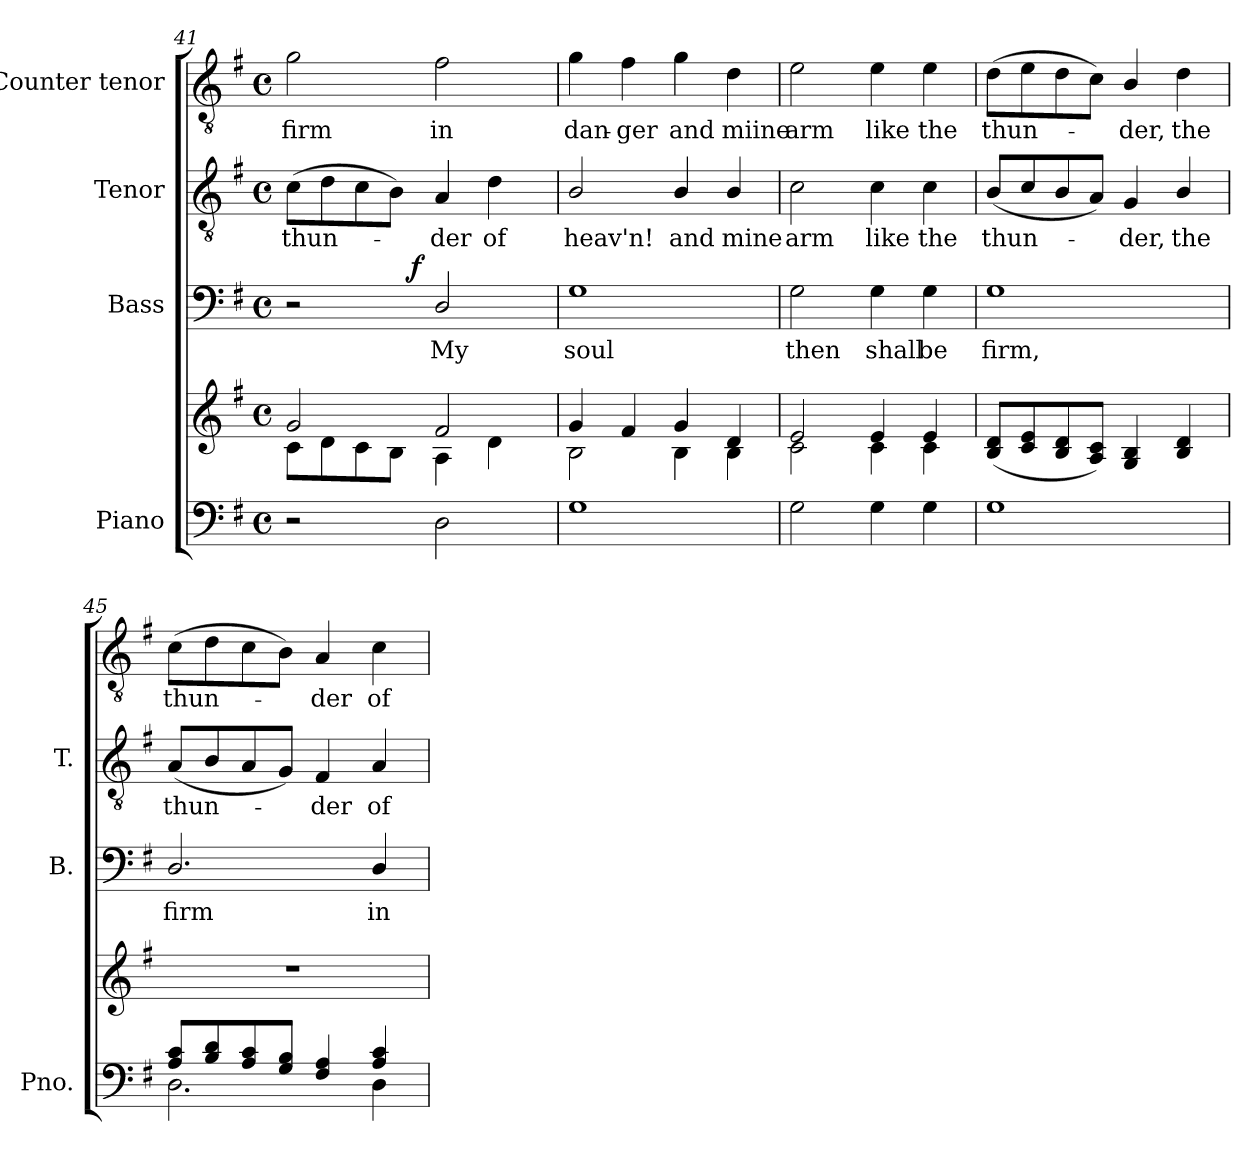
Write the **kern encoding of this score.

**kern	**kern	**kern	**text	**dynam	**kern	**text	**kern	**text
*part4	*part4	*part3	*part3	*part3	*part2	*part2	*part1	*part1
*staff5	*staff4	*staff3	*staff3	*staff3	*staff2	*staff2	*staff1	*staff1
*I"Piano	*	*I"Bass	*	*	*I"Tenor	*	*I"Counter tenor	*
*I'Pno.	*	*I'B.	*	*	*I'T.	*	*	*
*clefF4	*clefG2	*clefF4	*	*	*clefGv2	*	*clefGv2	*
*	*	*	*	*	*ITrd7c12	*	*ITrd7c12	*
*k[f#]	*k[f#]	*k[f#]	*	*	*k[f#]	*	*k[f#]	*
*G:	*G:	*G:	*	*	*G:	*	*G:	*
*M4/4	*M4/4	*M4/4	*	*	*M4/4	*	*M4/4	*
*met(c)	*met(c)	*met(c)	*	*	*met(c)	*	*met(c)	*
=41	=41	=41	=41	=41	=41	=41	=41	=41
*	*^	*	*	*	*	*	*	*
!	!	!	!	!	!	!	!LO:LY:b:color=#000000	!	!
!	!	!	!	!	!	!	!	!	!LO:LY:b:color=#000000
*	*	*	*^	*	*	*	*	*	*
2r	2gi/	8ci\L	2r	4ryy	.	.	(8Ci\L	thun-	2Gi\	firm
.	.	8di\	.	.	.	.	8Di\	.	.	.
.	.	8ci\	.	8ryy	.	.	8Ci\	.	.	.
.	.	8Bi\J	.	32...ryy	.	.	8BBi\J)	.	.	.
.	.	.	.	2ryy	.	f	.	.	.	.
!	!	!	!	!	!LO:LY:b:color=#000000	!	!	!	!	!
!	!	!	!	!	!	!	!	!LO:LY:b:color=#000000	!	!
!	!	!	!	!	!	!	!	!	!	!LO:LY:b:color=#000000
2Di\	2f#i/	4Ai\	2Di/	.	My	.	4AAi/	-der	2F#i\	in
!	!	!	!	!	!	!	!	!LO:LY:b:color=#000000	!	!
.	.	4di\	.	.	.	.	4Di\	of	.	.
.	.	.	.	16ryy	.	.	.	.	.	.
.	.	.	.	256ryy	.	.	.	.	.	.
*	*	*	*v	*v	*	*	*	*	*	*
=42	=42	=42	=42	=42	=42	=42	=42	=42	=42
*	*	*	*^	*	*	*	*	*	*
!	!	!	!	!	!LO:LY:b:color=#000000	!	!	!	!	!
*	*	*	*v	*v	*	*	*	*	*	*
*	*	*	*^	*	*	*	*	*	*
!	!	!	!	!	!	!	!	!LO:LY:b:color=#000000	!	!
*	*	*	*v	*v	*	*	*	*	*	*
*	*	*	*^	*	*	*	*	*	*
!	!	!	!	!	!	!	!	!	!	!LO:LY:b:color=#000000
*	*	*	*v	*v	*	*	*	*	*	*
1Gi	4gi/	2Bi\	1Gi	soul	.	2BBi/	heav'n!	4Gi\	dan-
!	!	!	!	!	!	!	!	!	!LO:LY:b:color=#000000
.	4f#i/	.	.	.	.	.	.	4F#i\	-ger
!	!	!	!	!	!	!	!LO:LY:b:color=#000000	!	!
!	!	!	!	!	!	!	!	!	!LO:LY:b:color=#000000
.	4gi/	4Bi\	.	.	.	4BBi/	and	4Gi\	and
!	!	!	!	!	!	!	!LO:LY:b:color=#000000	!	!
!	!	!	!	!	!	!	!	!	!LO:LY:b:color=#000000
.	4di/	4Bi\	.	.	.	4BBi/	mine	4Di\	miine
=43	=43	=43	=43	=43	=43	=43	=43	=43	=43
!	!	!	!	!LO:LY:b:color=#000000	!	!	!	!	!
!	!	!	!	!	!	!	!LO:LY:b:color=#000000	!	!
!	!	!	!	!	!	!	!	!	!LO:LY:b:color=#000000
2Gi\	2ei/	2ci\	2Gi\	then	.	2Ci\	arm	2Ei\	arm
!	!	!	!	!LO:LY:b:color=#000000	!	!	!	!	!
!	!	!	!	!	!	!	!LO:LY:b:color=#000000	!	!
!	!	!	!	!	!	!	!	!	!LO:LY:b:color=#000000
4Gi\	4ei/	4ci\	4Gi\	shall	.	4Ci\	like	4Ei\	like
!	!	!	!	!LO:LY:b:color=#000000	!	!	!	!	!
!	!	!	!	!	!	!	!LO:LY:b:color=#000000	!	!
!	!	!	!	!	!	!	!	!	!LO:LY:b:color=#000000
4Gi\	4ei/	4ci\	4Gi\	be	.	4Ci\	the	4Ei\	the
*	*v	*v	*	*	*	*	*	*	*
=44	=44	=44	=44	=44	=44	=44	=44	=44
*	*^	*	*	*	*	*	*	*
!	!	!	!	!LO:LY:b:color=#000000	!	!	!	!	!
*	*v	*v	*	*	*	*	*	*	*
*	*^	*	*	*	*	*	*	*
!	!	!	!	!	!	!	!LO:LY:b:color=#000000	!	!
*	*v	*v	*	*	*	*	*	*	*
*	*^	*	*	*	*	*	*	*
!	!	!	!	!	!	!	!	!	!LO:LY:b:color=#000000
*	*v	*v	*	*	*	*	*	*	*
1Gi	(8Bi/ 8diL	1Gi	firm,	.	(8BBi/L	thun-	(8Di\L	thun-
.	8ci/ 8ei	.	.	.	8Ci/	.	8Ei\	.
.	8Bi/ 8di	.	.	.	8BBi/	.	8Di\	.
.	8Ai/ 8ciJ)	.	.	.	8AAi/J)	.	8Ci\J)	.
!	!	!	!	!	!	!LO:LY:b:color=#000000	!	!
!	!	!	!	!	!	!	!	!LO:LY:b:color=#000000
.	4Gi/ 4Bi	.	.	.	4GGi/	-der,	4BBi/	-der,
!	!	!	!	!	!	!LO:LY:b:color=#000000	!	!
!	!	!	!	!	!	!	!	!LO:LY:b:color=#000000
.	4Bi/ 4di	.	.	.	4BBi/	the	4Di\	the
=45	=45	=45	=45	=45	=45	=45	=45	=45
*^	*	*	*	*	*	*	*	*
!	!	!	!	!LO:LY:b:color=#000000	!	!	!	!	!
!	!	!	!	!	!	!	!LO:LY:b:color=#000000	!	!
!	!	!	!	!	!	!	!	!	!LO:LY:b:color=#000000
8Ai/ 8ciL	2.Di\	1r	2.Di/	firm	.	(8AAi/L	thun-	(8Ci\L	thun-
8Bi/ 8di	.	.	.	.	.	8BBi/	.	8Di\	.
8Ai/ 8ci	.	.	.	.	.	8AAi/	.	8Ci\	.
8Gi/ 8BiJ	.	.	.	.	.	8GGi/J)	.	8BBi\J)	.
!	!	!	!	!	!	!	!LO:LY:b:color=#000000	!	!
!	!	!	!	!	!	!	!	!	!LO:LY:b:color=#000000
4F#i/ 4Ai	.	.	.	.	.	4FF#i/	-der	4AAi/	-der
!	!	!	!	!LO:LY:b:color=#000000	!	!	!	!	!
!	!	!	!	!	!	!	!LO:LY:b:color=#000000	!	!
!	!	!	!	!	!	!	!	!	!LO:LY:b:color=#000000
4Ai/ 4ci	4Di\	.	4Di/	in	.	4AAi/	of	4Ci\	of
*v	*v	*	*	*	*	*	*	*	*
=	=	=	=	=	=	=	=	=
*-	*-	*-	*-	*-	*-	*-	*-	*-
